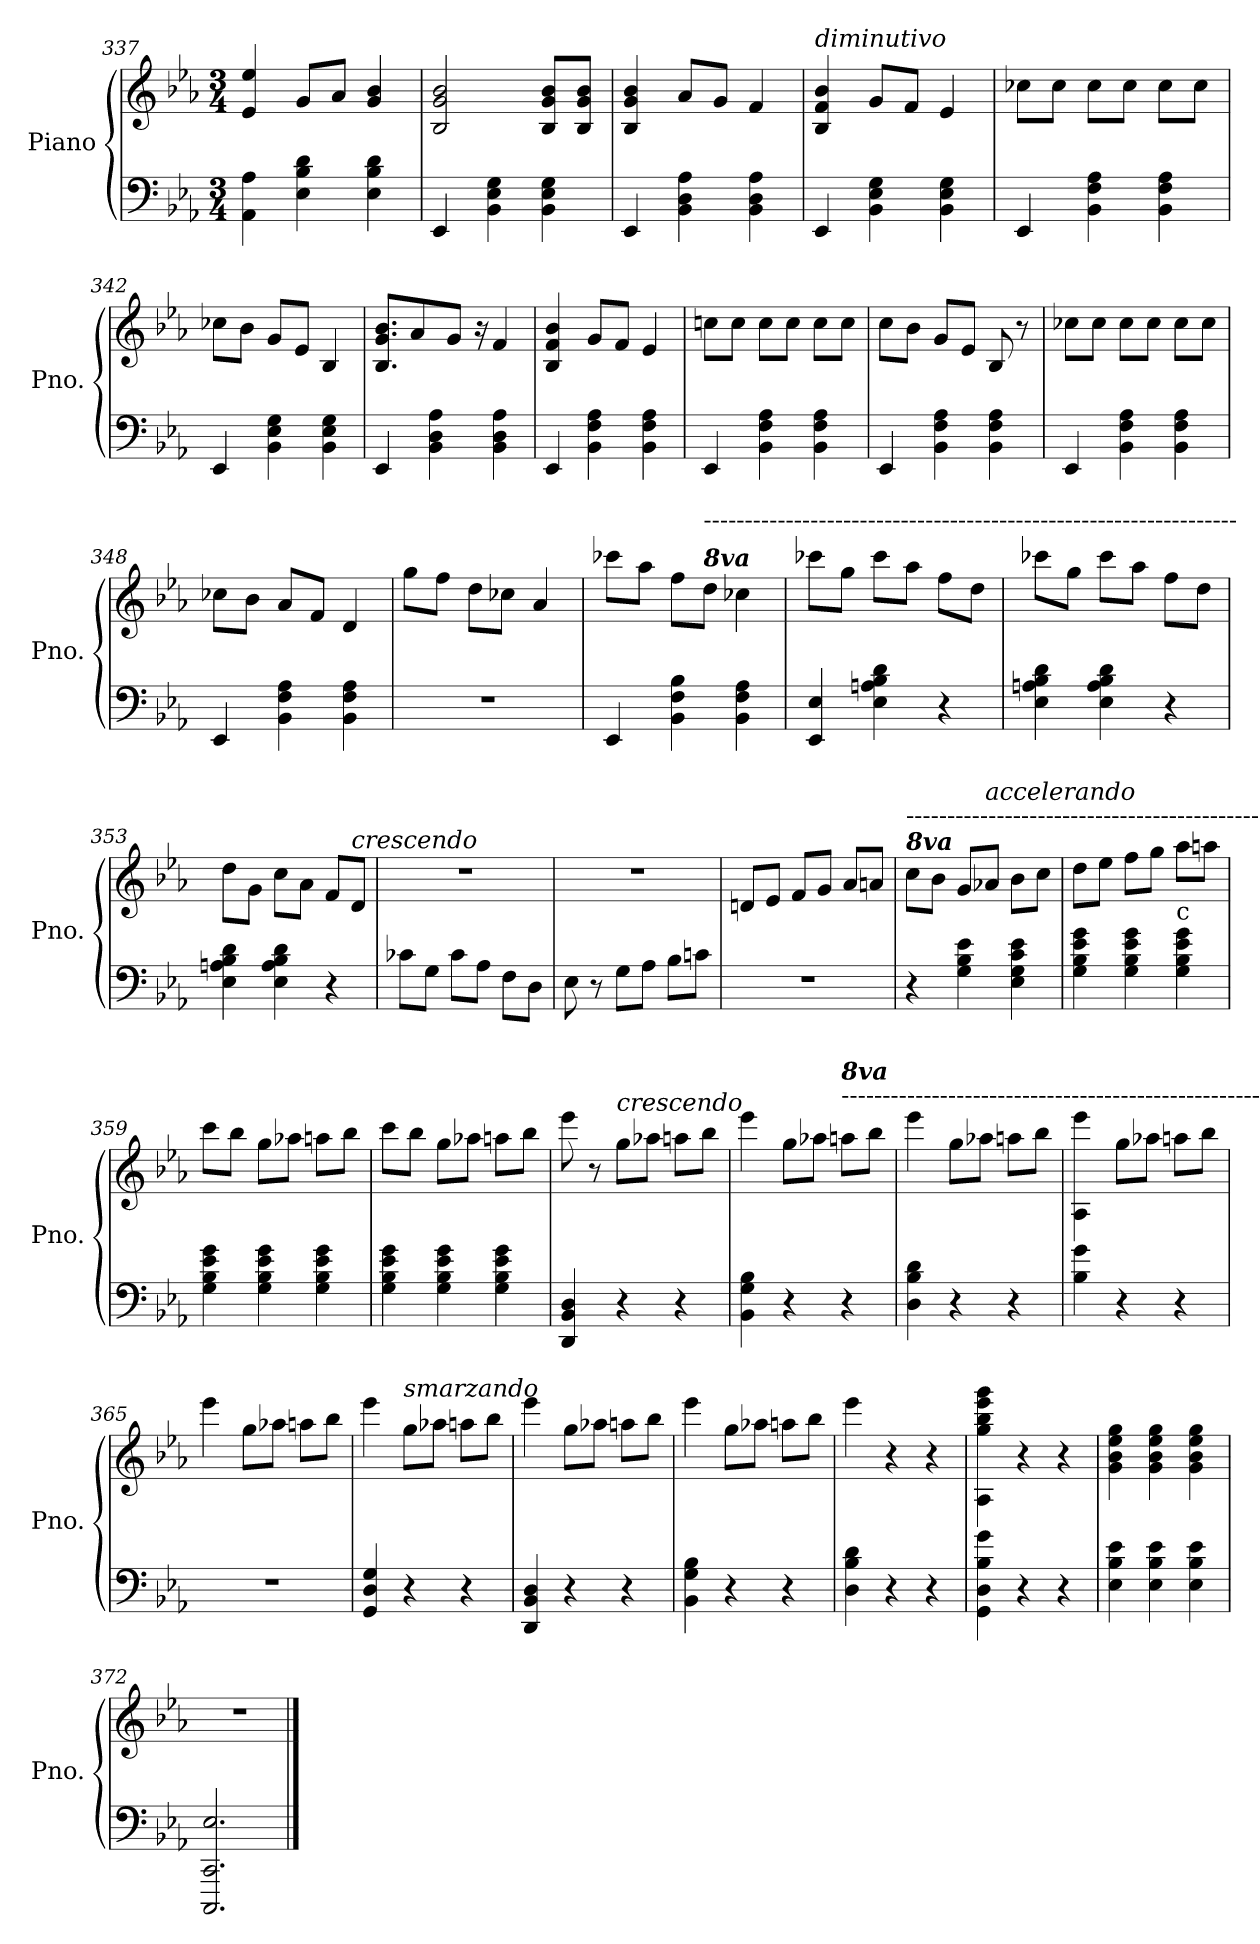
**kern	**kern
*part1	*part1
*staff2	*staff1
*I"Piano	*
*I'Pno.	*
*clefF4	*clefG2
*k[b-e-a-]	*k[b-e-a-]
*M3/4	*M3/4
=337	=337
4AA-\ 4A-\	4e-/ 4ee-/
4E-\ 4B-\ 4d\	8g/L
.	8a-/J
4E-\ 4B-\ 4d\	4g/ 4b-/
=338	=338
4EE-/	2B-/ 2g/ 2b-/
4BB-\ 4E-\ 4G\	.
4BB-\ 4E-\ 4G\	8B-/ 8g/ 8b-/L
.	8B-/ 8g/ 8b-/J
=339	=339
4EE-/	4B-/ 4g/ 4b-/
4BB-\ 4D\ 4A-\	8a-/L
.	8g/J
4BB-\ 4D\ 4A-\	4f/
=340	=340
!	!LO:TX:a:i:t=diminutivo
4EE-/	4B-/ 4f/ 4b-/
4BB-\ 4E-\ 4G\	8g/L
.	8f/J
4BB-\ 4E-\ 4G\	4e-/
=341	=341
4EE-/	8cc-X\L
.	8cc-\J
4BB-\ 4F\ 4A-\	8cc-\L
.	8cc-\J
4BB-\ 4F\ 4A-\	8cc-\L
.	8cc-\J
=342	=342
4EE-/	8cc-X\L
.	8b-\J
4BB-\ 4E-\ 4G\	8g/L
.	8e-/J
4BB-\ 4E-\ 4G\	4B-/
!!LO:LB:g=z
=343	=343
4EE-/	8.B-/ 8.g/ 8.b-/L
.	8a-/
4BB-\ 4D\ 4A-\	.
.	8g/J
.	16r
4BB-\ 4D\ 4A-\	4f/
=344	=344
4EE-/	4B-/ 4f/ 4b-/
4BB-\ 4F\ 4A-\	8g/L
.	8f/J
4BB-\ 4F\ 4A-\	4e-/
=345	=345
4EE-/	8ccn\L
.	8cc\J
4BB-\ 4F\ 4A-\	8cc\L
.	8cc\J
4BB-\ 4F\ 4A-\	8cc\L
.	8cc\J
=346	=346
4EE-/	8cc\L
.	8b-\J
4BB-\ 4F\ 4A-\	8g/L
.	8e-/J
4BB-\ 4F\ 4A-\	8B-/
.	8r
=347	=347
4EE-/	8cc-X\L
.	8cc-\J
4BB-\ 4F\ 4A-\	8cc-\L
.	8cc-\J
4BB-\ 4F\ 4A-\	8cc-\L
.	8cc-\J
=348	=348
4EE-/	8cc-X\L
.	8b-\J
4BB-\ 4F\ 4A-\	8a-/L
.	8f/J
4BB-\ 4F\ 4A-\	4d/
=349	=349
2.r	8gg\L
.	8ff\J
.	8dd\L
.	8cc-X\J
.	4a-/
!!LO:LB:g=z
=350	=350
4EE-/	8ccc-X\L
.	8aa-\J
4BB-\ 4F\ 4B-\	8ff\L
!	!LO:TX:a:t=-----------------------------------------------------------------
!	!LO:TX:a:Bi:t=8va
.	8dd\J
4BB-\ 4F\ 4A-\	4cc-X\
=351	=351
4EE-/ 4E-/	8ccc-X\L
.	8gg\J
4E-\ 4An\ 4B-\ 4d\	8ccc-\L
.	8aa-\J
4r	8ff\L
.	8dd\J
=352	=352
4E-\ 4An\ 4B-\ 4d\	8ccc-X\L
.	8gg\J
4E-\ 4A\ 4B-\ 4d\	8ccc-\L
.	8aa-\J
4r	8ff\L
.	8dd\J
=353	=353
4E-\ 4An\ 4B-\ 4d\	8dd\L
.	8g\J
4E-\ 4A\ 4B-\ 4d\	8cc\L
.	8a-\J
4r	8f/L
!	!LO:TX:a:i:t=crescendo
.	8d/J
=354	=354
8c-X\L	2.r
8G\J	.
8c-\L	.
8A-\J	.
8F\L	.
8D\J	.
=355	=355
8E-\	2.r
8r	.
8G\L	.
8A-\J	.
8B-\L	.
8cn\J	.
!!LO:LB:g=z
=356	=356
2.r	8dn/L
.	8e-/J
.	8f/L
.	8g/J
.	8a-/L
.	8an/J
=357	=357
!	!LO:TX:a:Bi:t=8va
!	!LO:TX:a:t=-----------------------------------------------------------------------------------------------
4r	8cc\L
.	8b-\J
4G\ 4B-\ 4e-\	8g/L
!	!LO:TX:a:i:t=accelerando
.	8a-X/J
4E-\ 4G\ 4c\ 4e-\	8b-\L
.	8cc\J
=358	=358
4G\ 4B-\ 4e-\ 4g\	8dd\L
.	8ee-\J
4G\ 4B-\ 4e-\ 4g\	8ff\L
.	8gg\J
!LO:TX:a:t=c	!
4G\ 4B-\ 4e-\ 4g\	8aa-\L
.	8aan\J
=359	=359
4G\ 4B-\ 4e-\ 4g\	8ccc\L
.	8bb-\J
4G\ 4B-\ 4e-\ 4g\	8gg\L
.	8aa-X\J
4G\ 4B-\ 4e-\ 4g\	8aan\L
.	8bb-\J
=360	=360
4G\ 4B-\ 4e-\ 4g\	8ccc\L
.	8bb-\J
4G\ 4B-\ 4e-\ 4g\	8gg\L
.	8aa-X\J
4G\ 4B-\ 4e-\ 4g\	8aan\L
.	8bb-\J
!!LO:LB:g=z
=361	=361
4DD/ 4BB-/ 4D/	8eee-\
.	8r
!	!LO:TX:a:i:t=crescendo
4r	8gg\L
.	8aa-X\J
4r	8aan\L
.	8bb-\J
=362	=362
4BB-\ 4G\ 4B-\	4eee-\
4r	8gg\L
.	8aa-X\J
!	!LO:TX:a:t=--------------------------------------------------------------------------------------
!	!LO:TX:a:Bi:t=8va
4r	8aan\L
.	8bb-\J
=363	=363
4D\ 4B-\ 4d\	4eee-\
4r	8gg\L
.	8aa-X\J
4r	8aan\L
.	8bb-\J
=364	=364
4B-\ 4g\	4A-\ 4eee-\
4r	8gg\L
.	8aa-X\J
4r	8aan\L
.	8bb-\J
=365	=365
2.r	4eee-\
.	8gg\L
.	8aa-X\J
.	8aan\L
.	8bb-\J
!!LO:PB:g=z
=366	=366
4GG/ 4D/ 4G/	4eee-\
!	!LO:TX:a:i:t=smarzando
4r	8gg\L
.	8aa-X\J
4r	8aan\L
.	8bb-\J
=367	=367
4DD/ 4BB-/ 4D/	4eee-\
4r	8gg\L
.	8aa-X\J
4r	8aan\L
.	8bb-\J
=368	=368
4BB-\ 4G\ 4B-\	4eee-\
4r	8gg\L
.	8aa-X\J
4r	8aan\L
.	8bb-\J
=369	=369
4D\ 4B-\ 4d\	4eee-\
4r	4r
4r	4r
=370	=370
4GG\ 4D\ 4B-\ 4g\	4A-\ 4gg\ 4bb-\ 4eee-\ 4ggg\
4r	4r
4r	4r
=371	=371
4E-\ 4B-\ 4e-\	4g\ 4b-\ 4ee-\ 4gg\
4E-\ 4B-\ 4e-\	4g\ 4b-\ 4ee-\ 4gg\
4E-\ 4B-\ 4e-\	4g\ 4b-\ 4ee-\ 4gg\
=372	=372
2.CCC/ 2.CC/ 2.E-/	2.r
==	==
*-	*-
